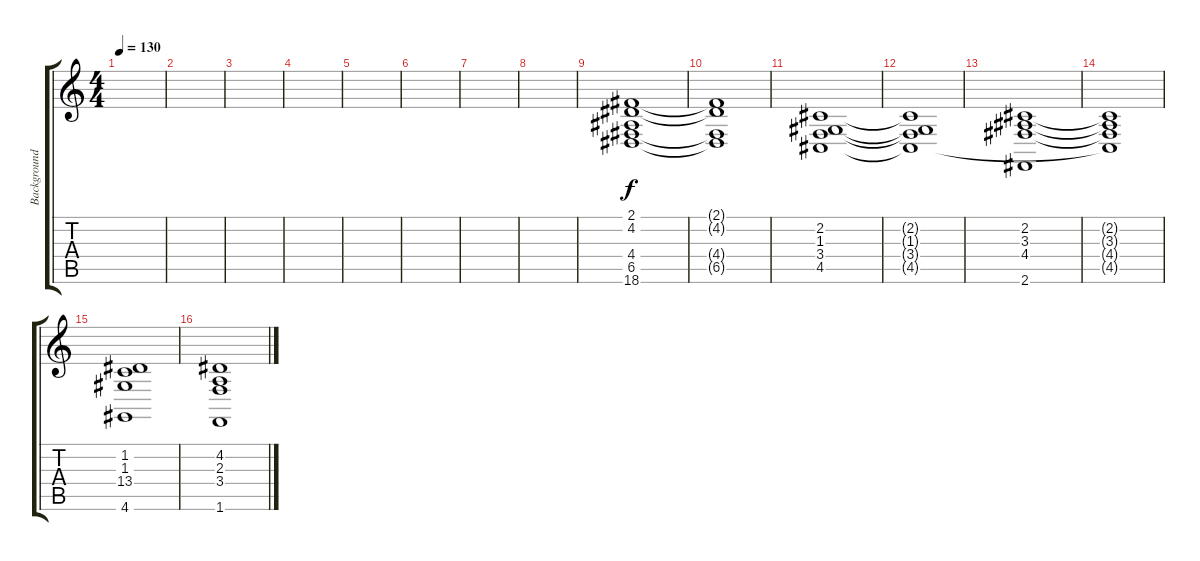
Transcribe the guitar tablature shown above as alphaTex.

\track ("Background Vocals" "Background") {instrument choiraahs}
\staff {score tabs}
\tuning (E4 B3 G3 D3 A2 E2) {hide}
\ts (4 4)
\tempo 130
\clef g2
\ks c
|
|
|
|
|
|
|
|
(2.1 4.2 4.4 6.5 18.6).1 |
(2.1{t} 4.2{t} 4.4{t} 6.5{t}).1 |
(2.2 1.3 3.4 4.5).1 |
(2.2{t} 1.3{t} 3.4{t} 4.5{t}).1 |
(2.2 3.3 4.4 2.6).1 |
(2.2{t} 3.3{t} 4.4{t} 4.5{t}).1 |
(1.2 1.3 13.4 4.6).1 |
(4.2 2.3 3.4 1.6).1
